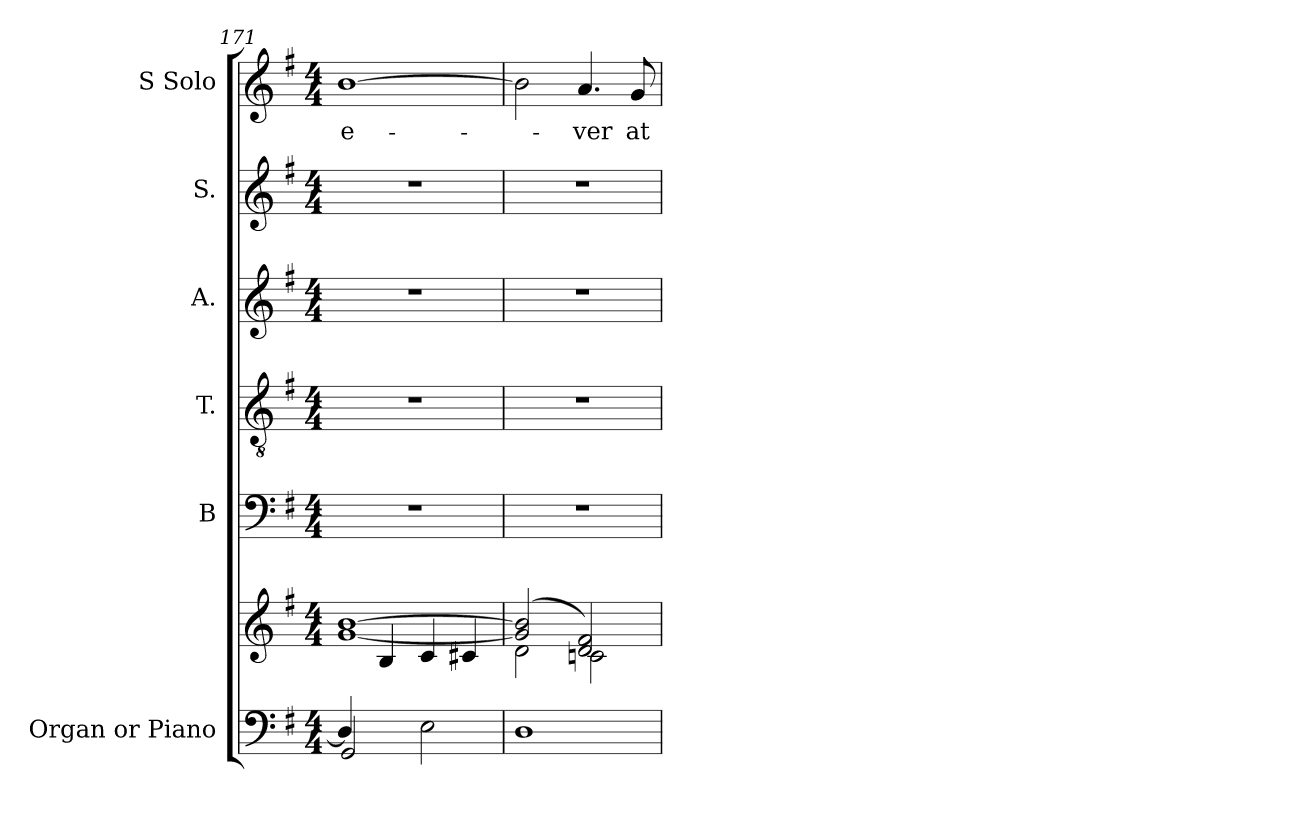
**kern	**kern	**kern	**kern	**kern	**kern	**kern	**text
*part6	*part6	*part5	*part4	*part3	*part2	*part1	*part1
*staff7	*staff6	*staff5	*staff4	*staff3	*staff2	*staff1	*staff1
*I"Organ or  Piano	*	*I"B	*I"T.	*I"A.	*I"S.	*I"S    Solo	*
*	*	*I'B.	*I'T.	*I'A.	*I'S.	*I'S.	*
*clefF4	*clefG2	*clefF4	*clefGv2	*clefG2	*clefG2	*clefG2	*
*	*	*	*ITrd7c12	*	*	*	*
*k[f#]	*k[f#]	*k[f#]	*k[f#]	*k[f#]	*k[f#]	*k[f#]	*
*G:	*G:	*G:	*G:	*G:	*G:	*G:	*
*M4/4	*M4/4	*M4/4	*M4/4	*M4/4	*M4/4	*M4/4	*
=171	=171	=171	=171	=171	=171	=171	=171
*^	*^	*	*	*	*	*	*
*	*^	*	*	*	*	*	*	*	*
4D/]	1ryy	2GG/	[1g [1b	4ryy	1r	1r	1r	1r	[1b	e-
2.ryy	.	.	.	4B/	.	.	.	.	.	.
.	.	2E\	.	4c/	.	.	.	.	.	.
.	.	.	.	4c#X/	.	.	.	.	.	.
*v	*v	*v	*	*	*	*	*	*	*	*
=172	=172	=172	=172	=172	=172	=172	=172	=172
1D	(2g/] 2b/]	2d\	1r	1r	1r	1r	2b\]	.
.	2d/ 2f#/)	2cn\	.	.	.	.	4.a/	-ver
.	.	.	.	.	.	.	8g/	at
*	*v	*v	*	*	*	*	*	*
=	=	=	=	=	=	=	=
*-	*-	*-	*-	*-	*-	*-	*-
